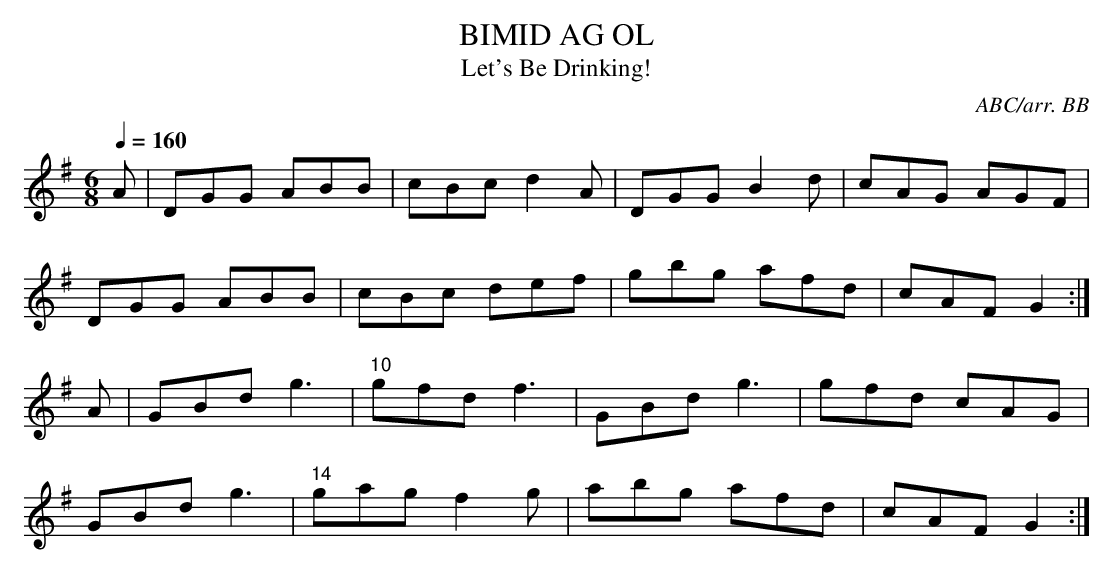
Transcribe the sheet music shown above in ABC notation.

X:1
T:BIMID AG OL
T:Let's Be Drinking!
C:ABC/arr. BB
but this doesn't sound right on playback, so I have changed
it slightly.
but the source doesn't show them as such. You can hear what
they sound like by typing in a = before the /f/ in those
measures.
M:6/8
L:1/8
Q:1/4=160
K:G
A|DGG ABB|cBc d2A|DGG B2d|cAG AGF|
DGG ABB|cBc def|gbg afd|cAF G2 :|
A|GBd g3|"10"gfd f3|GBd g3|gfd cAG|
GBd g3|"14"gag f2g|abg afd|cAF G2 :|
